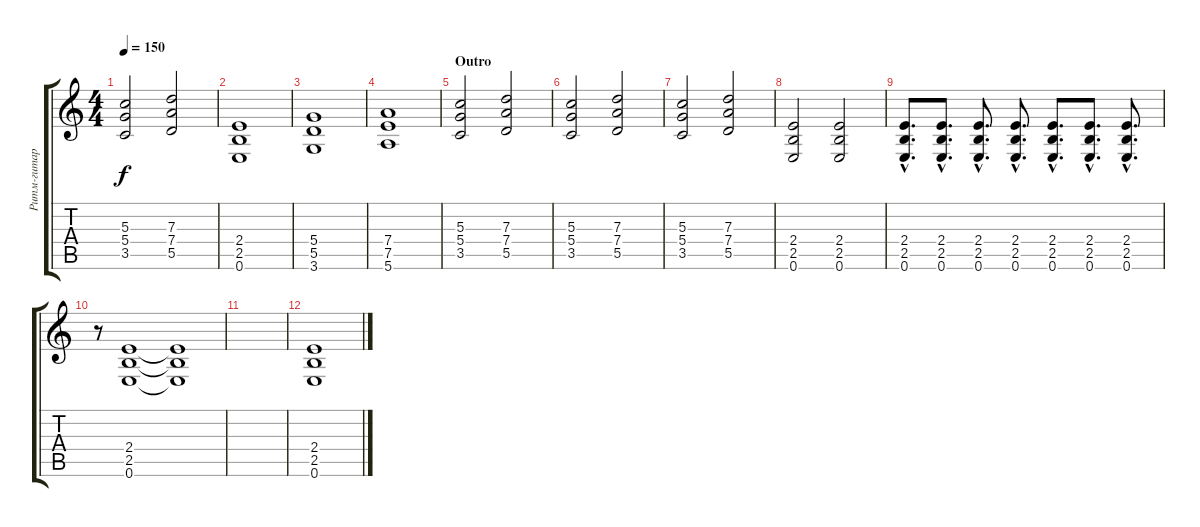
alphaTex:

\track ("Ритм-гитара" "Ритм-гитар") {instrument distortionguitar}
\staff {score tabs}
\tuning (E4 B3 G3 D3 A2 E2) {hide}
\ts (4 4)
\tempo 150
\clef g2
\ks c
(5.3 5.4 3.5).2{dy f} (7.3 7.4 5.5).2 |
(2.4 2.5 0.6).1 |
(5.4 5.5 3.6).1 |
(7.4 7.5 5.6).1 |
\section ("" "Outro")
(5.3 5.4 3.5).2 (7.3 7.4 5.5).2 |
(5.3 5.4 3.5).2 (7.3 7.4 5.5).2 |
(5.3 5.4 3.5).2 (7.3 7.4 5.5).2 |
(2.4 2.5 0.6).2 (2.4 2.5 0.6).2 |
(2.4{hac} 2.5{hac} 0.6{hac}).8{d} (2.4{hac} 2.5{hac} 0.6{hac}).8{d} (2.4{hac} 2.5{hac} 0.6{hac}).8{d} (2.4{hac} 2.5{hac} 0.6{hac}).8{d} (2.4{hac} 2.5{hac} 0.6{hac}).8{d} (2.4{hac} 2.5{hac} 0.6{hac}).8{d} (2.4{hac} 2.5{hac} 0.6{hac}).8{d} |
r.8 (2.4 2.5 0.6).1 (2.4{t} 2.5{t} 0.6{t}).1 |
|
(2.4 2.5 0.6).1
